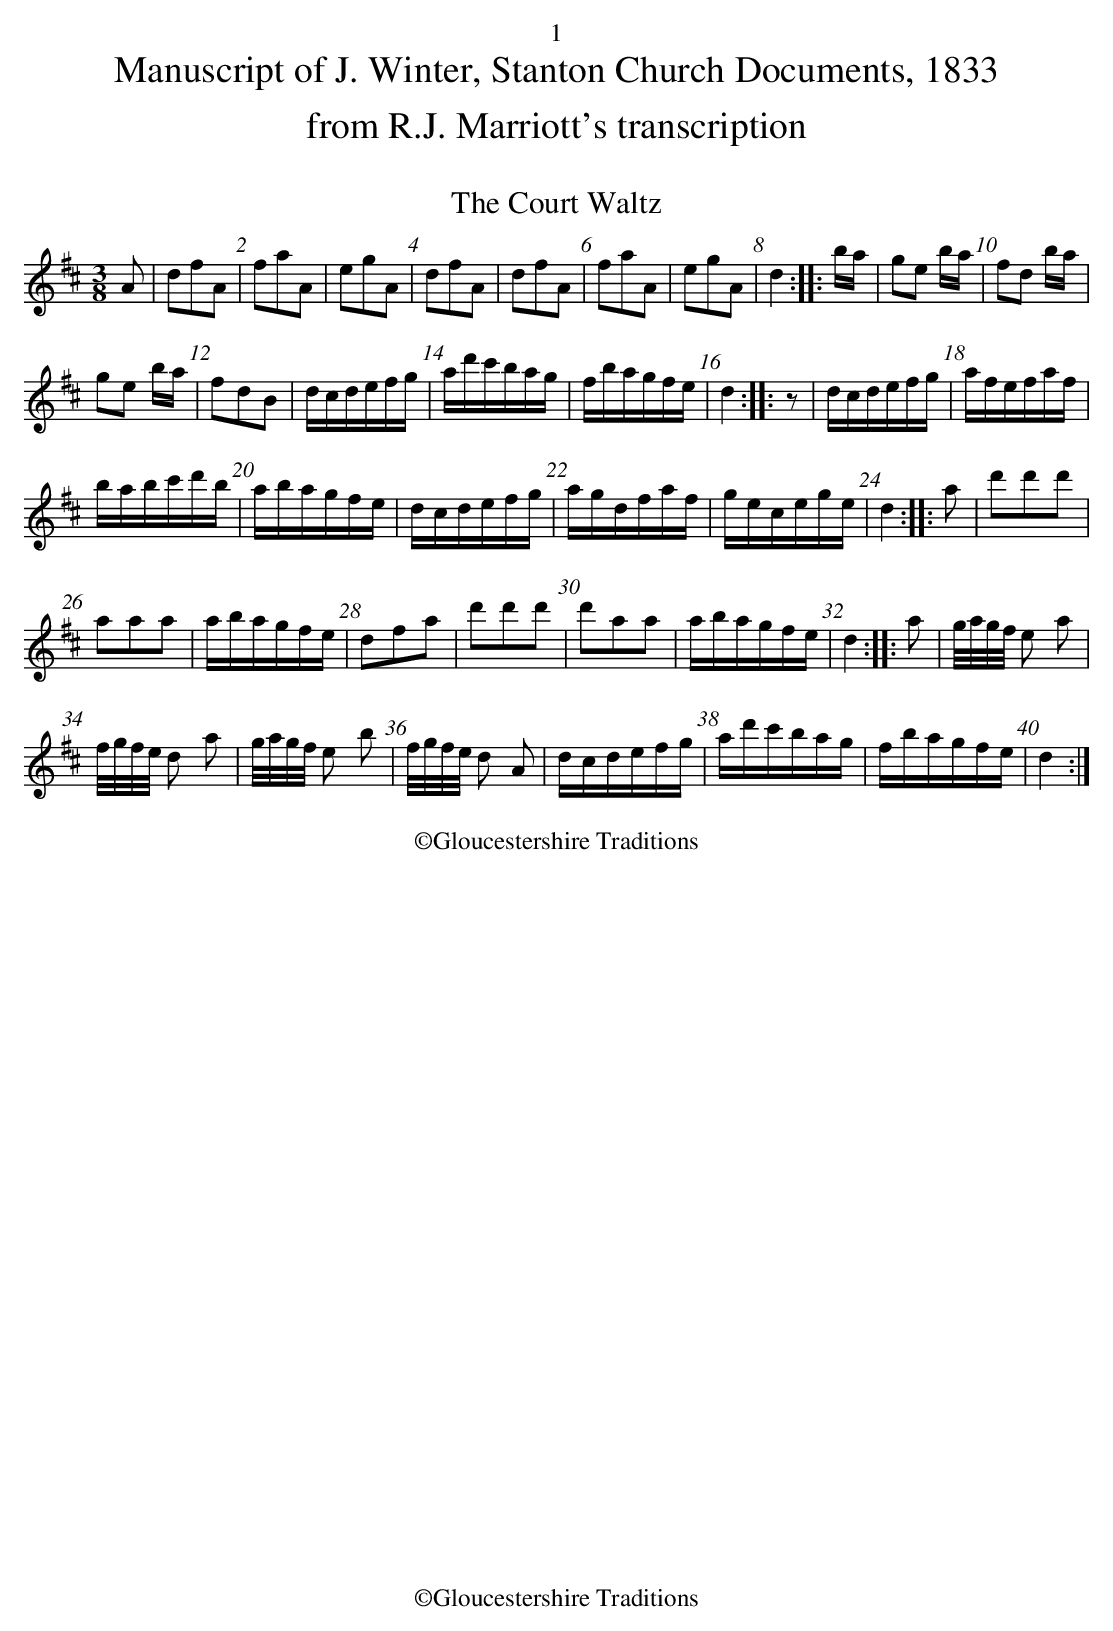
X:1
T:Court Waltz, The
M:3/8
L:1/8
K:D
A|dfA|faA|egA|dfA|dfA|faA|egA|d2::[L:1/16]ba|g2e2 ba|f2d2 ba|
g2e2 ba|f2d2B2|dcdefg|ad'c'bag|fbagfe|d4::z2|dcdefg|afefaf|
babc'd'b|abagfe|dcdefg|agdfaf|gecege|d4::a2|d'2d'2d'2|
a2a2a2|abagfe|d2f2a2|d'2d'2d'2|d'2a2a2|abagfe|d4::a2|g/a/g/f/ e2 a2|
f/g/f/e/ d2 a2|g/a/g/f/ e2 b2|f/g/f/e/ d2 A2|dcdefg|ad'c'bag|fbagfe|d4:|]
